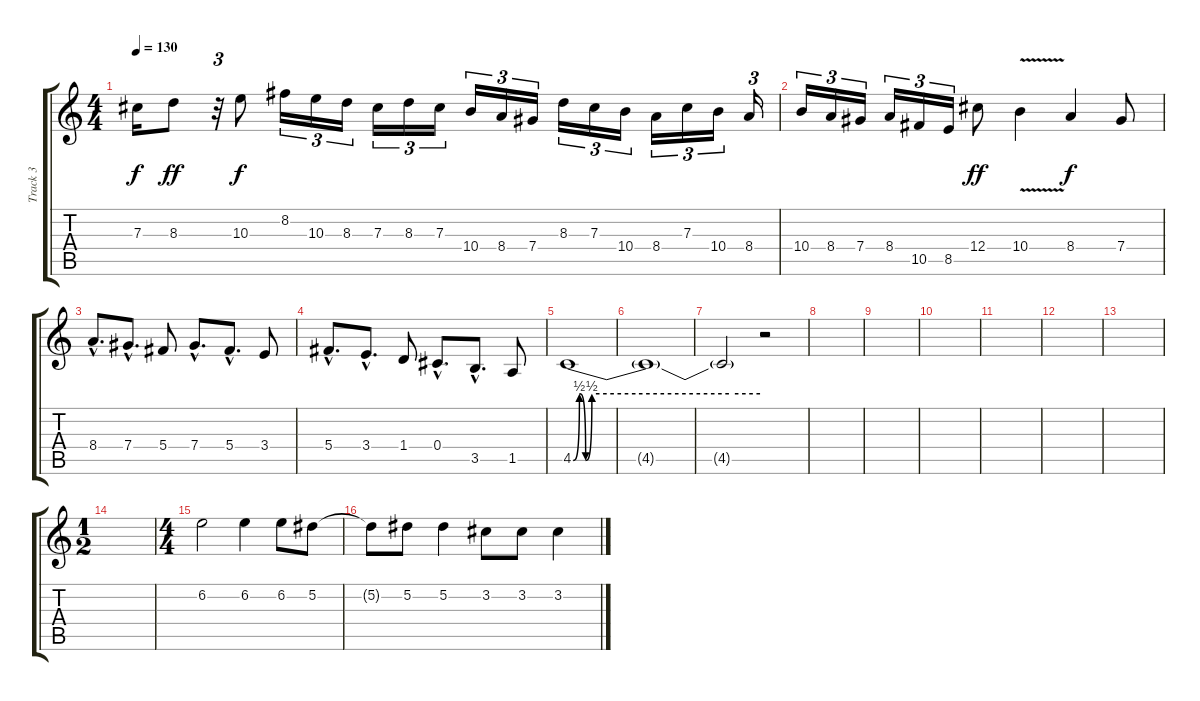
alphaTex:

\track ("Track 3" "Track 3") {instrument distortionguitar}
\staff {score tabs}
\tuning (Eb4 Bb3 Gb3 Db3 Ab2 Db2) {hide}
\ts (4 4)
\tempo 130
\clef g2
\ks c
7.3.16{dy f} 8.3.8{dy ff} r.32{tu (3 2)} 10.3.8{dy f} 8.2.16{tu (3 2)} 10.3.16{tu (3 2)} 8.3.16{tu (3 2)} 7.3.16{tu (3 2)} 8.3.16{tu (3 2)} 7.3.16{tu (3 2)} 10.4.16{tu (3 2)} 8.4.16{tu (3 2)} 7.4.16{tu (3 2)} 8.3.16{tu (3 2)} 7.3.16{tu (3 2)} 10.4.16{tu (3 2)} 8.4.16{tu (3 2)} 7.3.16{tu (3 2)} 10.4.16{tu (3 2)} 8.4.16{tu (3 2)} |
10.4.16{tu (3 2)} 8.4.16{tu (3 2)} 7.4.16{tu (3 2)} 8.4.16{tu (3 2)} 10.5.16{tu (3 2)} 8.5.16{tu (3 2)} 12.4.8{dy ff} 10.4{v}.4 8.4.4{dy f} 7.4.8 |
8.4{hac}.8{d} 7.4{hac}.8{d} 5.4.8 7.4{hac}.8{d} 5.4{hac}.8{d} 3.4.8 |
5.4{hac}.8{d} 3.4{hac}.8{d} 1.4.8 0.4{hac}.8{d} 3.5{hac}.8{d} 1.5.8 |
4.5{be (custom 0 0 2 2 4 0 6 2 20 2 50 2 60 2)}.1 |
4.5{t}.1 |
4.5{t}.2 r.2 |
|
|
|
|
|
|
\ts (1 2)
|
\ts (4 4)
6.2.2 6.2.4 6.2.8 5.2.8 |
5.2{t}.8 5.2.8 5.2.4 3.2.8 3.2.8 3.2.4
